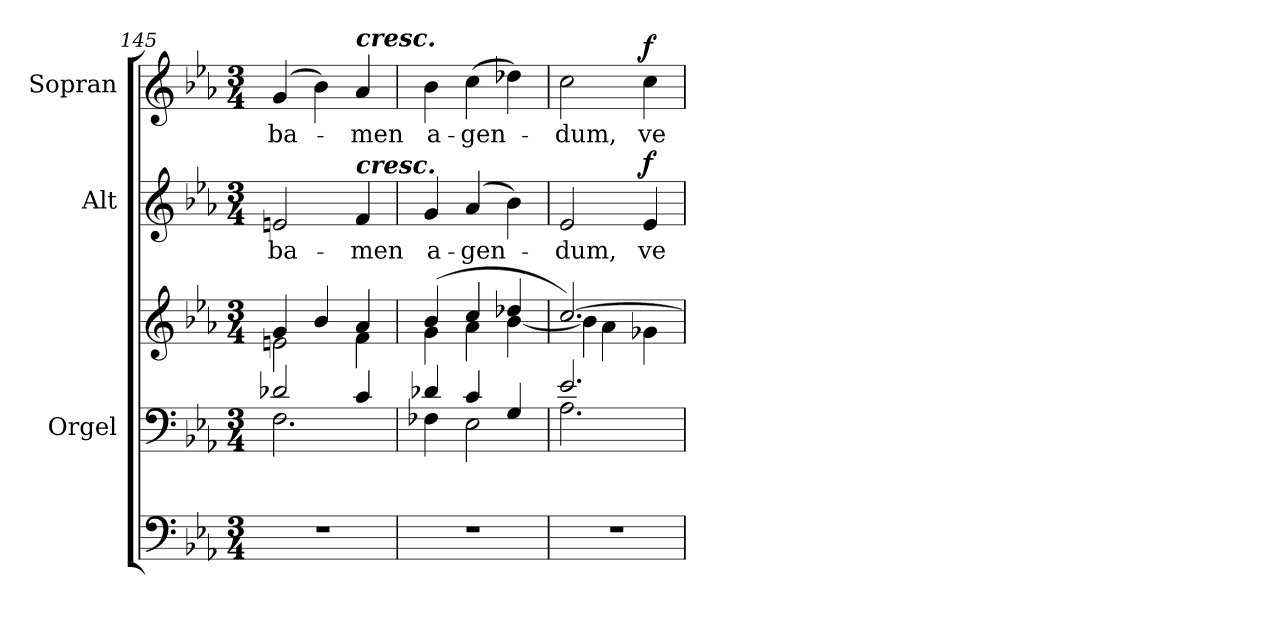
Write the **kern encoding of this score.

**kern	**kern	**kern	**kern	**text	**dynam	**kern	**text	**dynam
*part4	*part3	*part3	*part2	*part2	*part2	*part1	*part1	*part1
*staff5	*staff4	*staff3	*staff2	*staff2	*staff2	*staff1	*staff1	*staff1
*	*I"Orgel	*	*I"Alt	*	*	*I"Sopran	*	*
*	*I'Org.	*	*I'A.	*	*	*I'S.	*	*
*clefF4	*clefF4	*clefG2	*clefG2	*	*	*clefG2	*	*
*k[b-e-a-]	*k[b-e-a-]	*k[b-e-a-]	*k[b-e-a-]	*	*	*k[b-e-a-]	*	*
*E-:	*E-:	*E-:	*E-:	*	*	*E-:	*	*
*M3/4	*M3/4	*M3/4	*M3/4	*	*	*M3/4	*	*
=145	=145	=145	=145	=145	=145	=145	=145	=145
*	*^	*^	*	*	*	*	*	*
!	!	!	!	!	!	!LO:LY:b	!	!	!LO:LY:b	!
2.r	2d-X/	2.F\	4g/	2en\	2en/	-ba-	.	(4g/	-ba-	.
.	.	.	4b-/	.	.	.	.	4b-\)	.	.
!	!	!	!	!	!	!	!	!LO:TX:a:Bi:t=cresc.	!	!
!	!	!	!	!	!LO:TX:a:Bi:t=cresc.	!	!	!	!	!
!	!	!	!	!	!	!LO:LY:b	!	!	!LO:LY:b	!
.	4c/	.	4a-/	4f\	4f/	-men	.	4a-/	-men	.
!!LO:PB:g=z
=146	=146	=146	=146	=146	=146	=146	=146	=146	=146	=146
!	!	!	!	!	!	!LO:LY:b	!	!	!LO:LY:b	!
2.r	4d-X/	4F-X\	(4b-/	4g\	4g/	a-	.	4b-\	a-	.
!	!	!	!	!	!	!LO:LY:b	!	!	!LO:LY:b	!
.	4c/	2E-\	4cc/	4a-\	(4a-/	-gen-	.	(>4cc\	-gen-	.
.	4G/	.	4dd-X/	[<4b-\	4b-\)	.	.	4dd-X\)	.	.
=147	=147	=147	=147	=147	=147	=147	=147	=147	=147	=147
!	!	!	!	!	!	!LO:LY:b	!	!	!LO:LY:b	!
2.r	2.e-/	2.A-\	[>2.cc/)	4b-\]	2e-/	-dum,	.	2cc\	-dum,	.
.	.	.	.	4a-\	.	.	.	.	.	.
!	!	!	!	!	!	!LO:LY:b	!LO:DY:a	!	!LO:LY:b	!LO:DY:a
.	.	.	.	4g-X\	4e-/	ve-	f	4cc\	ve-	f
*	*v	*v	*	*	*	*	*	*	*	*
*	*	*v	*v	*	*	*	*	*	*
=	=	=	=	=	=	=	=	=
*-	*-	*-	*-	*-	*-	*-	*-	*-
